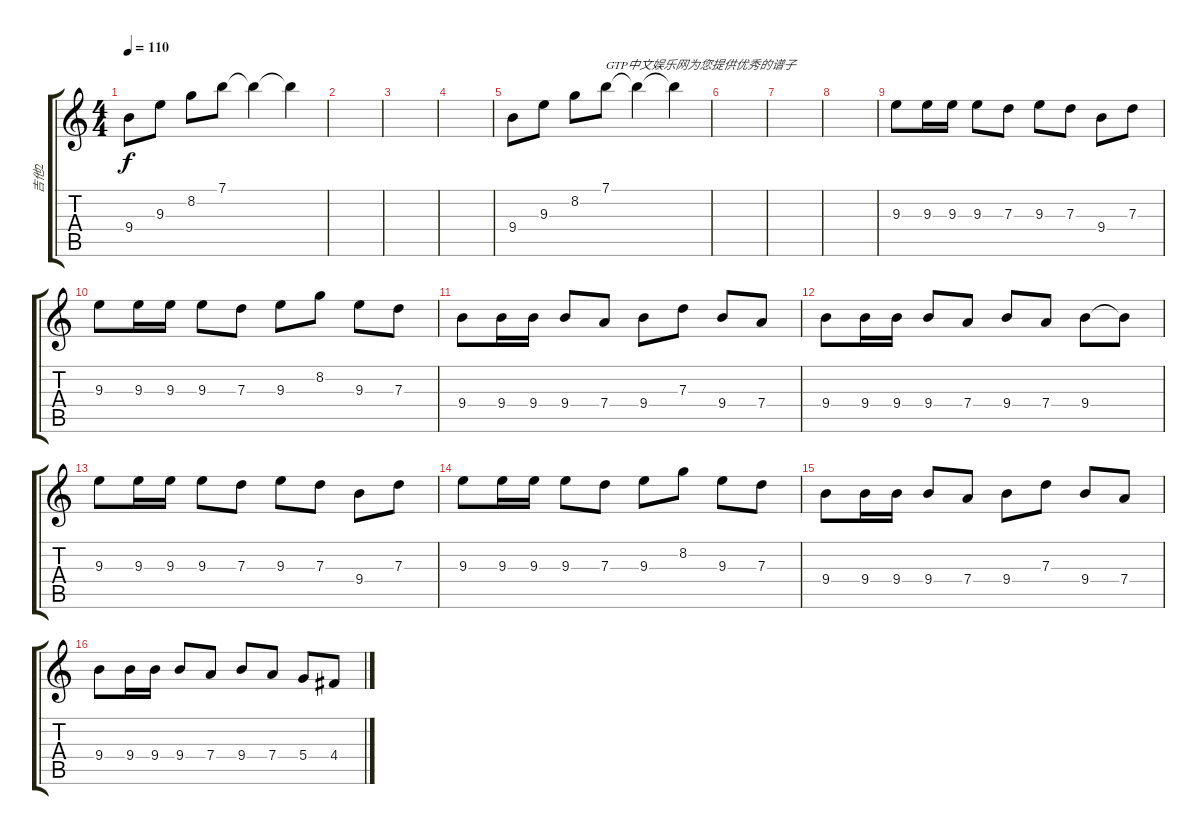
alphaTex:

\track ("吉他2" "吉他2") {instrument distortionguitar}
\staff {score tabs}
\tuning (E4 B3 G3 D3 A2 E2) {hide}
\ts (4 4)
\tempo 110
\clef g2
\ks c
9.4.8{dy f volume 14 instrument acousticguitarsteel} 9.3.8 8.2.8 7.1.8 7.1{t}.4 7.1{t}.4 |
|
|
|
9.4.8{volume 14 instrument acousticguitarsteel} 9.3.8 8.2.8 7.1.8{txt "GTP中文娱乐网为您提供优秀的谱子"} 7.1{t}.4 7.1{t}.4 |
|
|
|
9.3.8 9.3.16 9.3.16 9.3.8 7.3.8 9.3.8 7.3.8 9.4.8 7.3.8 |
9.3.8 9.3.16 9.3.16 9.3.8 7.3.8 9.3.8 8.2.8 9.3.8 7.3.8 |
9.4.8 9.4.16 9.4.16 9.4.8 7.4.8 9.4.8 7.3.8 9.4.8 7.4.8 |
9.4.8 9.4.16 9.4.16 9.4.8 7.4.8 9.4.8 7.4.8 9.4.8 9.4{t}.8 |
9.3.8 9.3.16 9.3.16 9.3.8 7.3.8 9.3.8 7.3.8 9.4.8 7.3.8 |
9.3.8 9.3.16 9.3.16 9.3.8 7.3.8 9.3.8 8.2.8 9.3.8 7.3.8 |
9.4.8 9.4.16 9.4.16 9.4.8 7.4.8 9.4.8 7.3.8 9.4.8 7.4.8 |
9.4.8 9.4.16 9.4.16 9.4.8 7.4.8 9.4.8{instrument distortionguitar} 7.4.8 5.4.8 4.4.8
